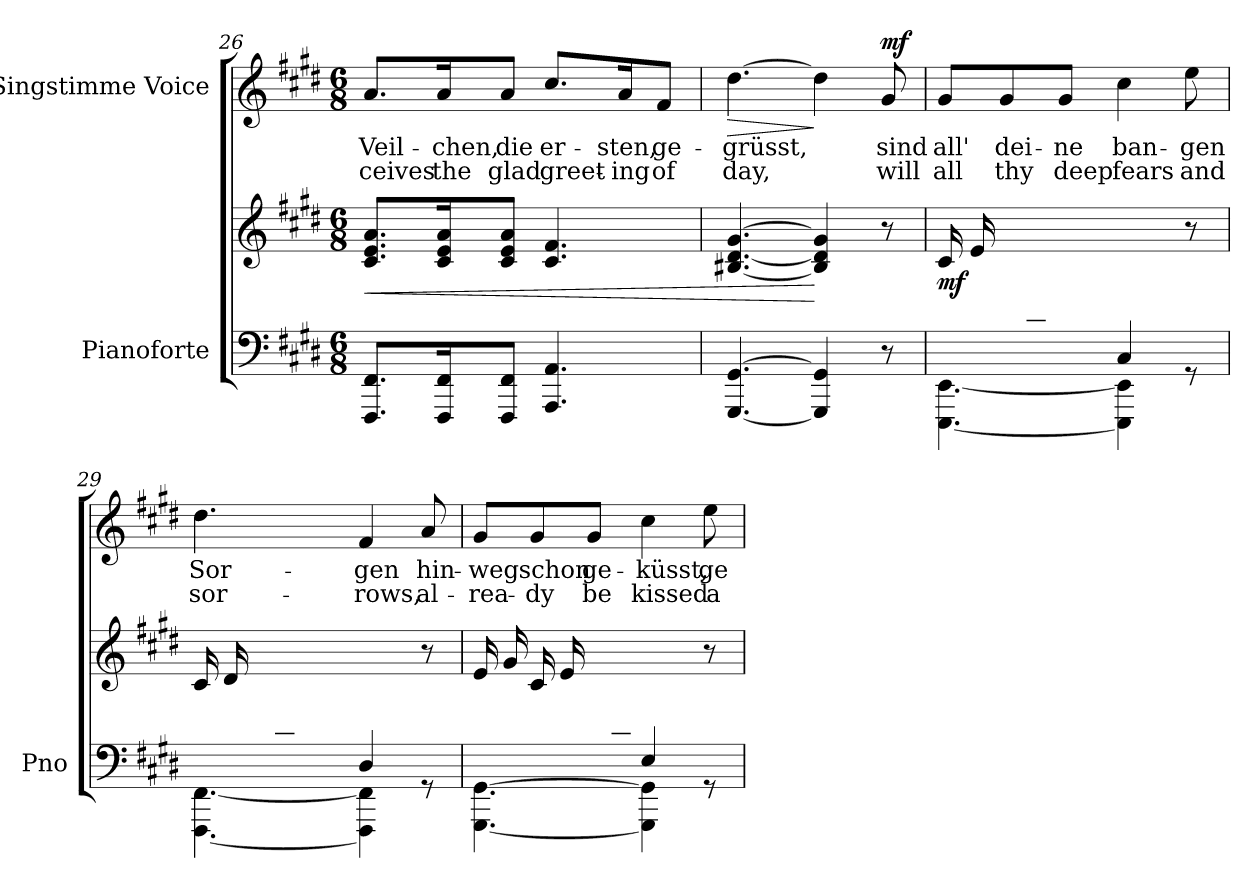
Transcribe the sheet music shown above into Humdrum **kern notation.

**kern	**kern	**dynam	**kern	**text	**text	**dynam
*part2	*part2	*part2	*part1	*part1	*part1	*part1
*staff3	*staff2	*staff2/3	*staff1	*staff1	*staff1	*staff1
*I"Pianoforte	*	*	*I"Singstimme Voice	*	*	*
*I'Pno	*	*	*	*	*	*
*clefF4	*clefG2	*	*clefG2	*	*	*
*k[f#c#g#d#]	*k[f#c#g#d#]	*	*k[f#c#g#d#]	*	*	*
*M6/8	*M6/8	*	*M6/8	*	*	*
=26	=26	=26	=26	=26	=26	=26
*^	*	*	*	*	*	*
!	!	!	!LO:HP:b	!	!LO:LY:b	!LO:LY:b	!
8.FFF#/ 8.FF#/L	4.rFyy	8.c#/ 8.e/ 8.a/L	<	8.a/L	Veil-	-ceives	.
!	!	!	!	!	!LO:LY:b	!LO:LY:b	!
16FFF#/ 16FF#/K	.	16c#/ 16e/ 16a/K	.	16a/K	-chen,	the	.
!	!	!	!	!	!LO:LY:b	!LO:LY:b	!
8FFF#/ 8FF#/J	.	8c#/ 8e/ 8a/J	.	8a/J	die	glad	.
!	!	!	!	!	!LO:LY:b	!LO:LY:b	!
4.AAA/ 4.AA/	8rBByy	4.c#/ 4.f#/	.	8.cc#/L	er-	greet-	.
.	8ryy	.	.	.	.	.	.
!	!	!	!	!	!LO:LY:b	!LO:LY:b	!
.	.	.	.	16a/K	-sten,	-ing	.
!	!	!	!	!	!LO:LY:b	!LO:LY:b	!
.	8ryy	.	.	8f#/J	ge-	of	.
=27	=27	=27	=27	=27	=27	=27	=27
!	!	!	!	!	!LO:LY:b	!LO:LY:b	!LO:HP:b
*v	*v	*	*	*	*	*	*
[4.GGG#/ [4.GG#/	[4.B#X/ [4.d#/ [4.g#/	.	[4.dd#\	-grüsst,	day,	>
4GGG#/] 4GG#/]	4B#/] 4d#/] 4g#/]	[	4dd#\]	.	.	]
!	!	!	!	!LO:LY:b	!LO:LY:b	!LO:DY:a
8r	8r	.	8g#/	sind	will	mf
!!LO:LB:g=z
=28	=28	=28	=28	=28	=28	=28
*^	*	*	*	*	*	*
!	!	!	!LO:DY:b	!	!LO:LY:b	!LO:LY:b	!
8ryy	[4.EEE\ [4.EE\	(>16c#/LL	mf	8g#/L	all'	all	.
.	.	16e/	.	.	.	.	.
!	!	!	!	!	!LO:LY:b	!LO:LY:b	!
16G#/	.	2ryy	.	8g#/	dei-	thy	.
16c#/	.	.	.	.	.	.	.
!	!	!	!	!	!LO:LY:b	!LO:LY:b	!
16E/	.	.	.	8g#/J	-ne	deep	.
16G#/JJ	.	.	.	.	.	.	.
!	!	!	!	!	!LO:LY:b	!LO:LY:b	!
4C#/)	4EEE\] 4EE\]	.	.	4cc#\	ban-	fears	.
!	!	!	!	!	!LO:LY:b	!LO:LY:b	!
8ryy	8rGG	8r	.	8ee\	-gen	and	.
=29	=29	=29	=29	=29	=29	=29	=29
!	!	!	!	!	!LO:LY:b	!LO:LY:b	!
8ryy	[4.FFF#\ [4.FF#\	(>16c#/LL	.	4.dd#\	Sor-	sor-	.
.	.	16d#/	.	.	.	.	.
16A/	.	2ryy	.	.	.	.	.
16c#/	.	.	.	.	.	.	.
16F#/	.	.	.	.	.	.	.
16A/JJ	.	.	.	.	.	.	.
!	!	!	!	!	!LO:LY:b	!LO:LY:b	!
4D#/)	4FFF#\] 4FF#\]	.	.	4f#/	-gen	-rows,	.
!	!	!	!	!	!LO:LY:b	!LO:LY:b	!
8ryy	8rGG	8r	.	8a/	hin-	al-	.
=30	=30	=30	=30	=30	=30	=30	=30
!	!	!	!	!	!LO:LY:b	!LO:LY:b	!
4ryy	[4.GGG#\ [4.GG#\	(>16e/LL	.	8g#/L	-weg	-rea-	.
.	.	16g#/	.	.	.	.	.
!	!	!	!	!	!LO:LY:b	!LO:LY:b	!
.	.	16c#/	.	8g#/	schon	-dy	.
.	.	16e/	.	.	.	.	.
!	!	!	!	!	!LO:LY:b	!LO:LY:b	!
16G#/	.	4.ryy	.	8g#/J	ge-	be	.
16c#/JJ	.	.	.	.	.	.	.
!	!	!	!	!	!LO:LY:b	!LO:LY:b	!
4E/)	4GGG#\] 4GG#\]	.	.	4cc#\	-küsst,	kissed	.
!	!	!	!	!	!LO:LY:b	!LO:LY:b	!
8ryy	8rGG	8r	.	8ee\	ge-	a-	.
*v	*v	*	*	*	*	*	*
=	=	=	=	=	=	=
*-	*-	*-	*-	*-	*-	*-
